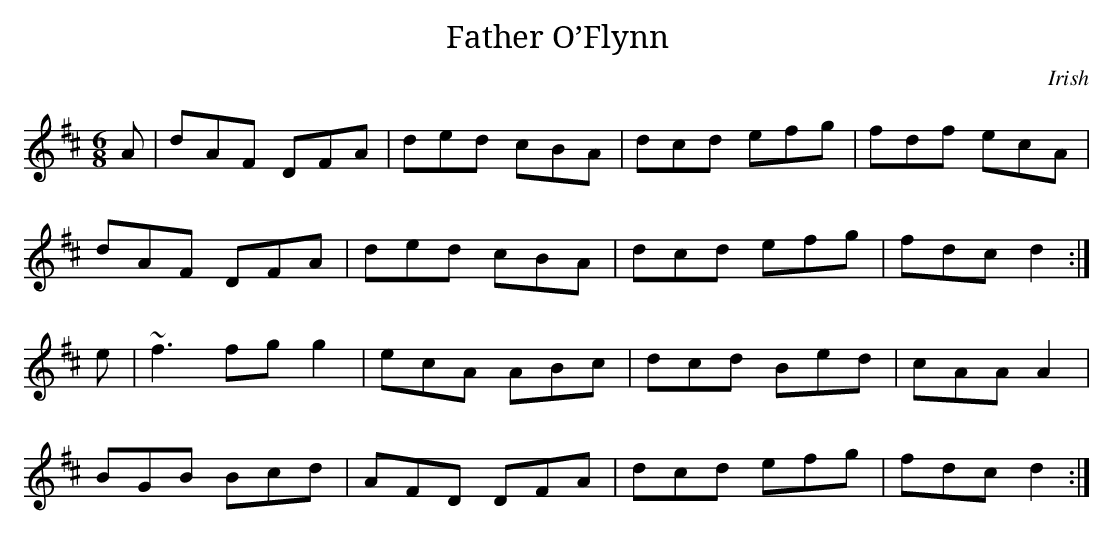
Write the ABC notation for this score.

X:1
T:Father O’Flynn
M:6/8
K:D
A | dAF DFA | ded cBA | dcd efg | fdf ecA |
dAF DFA | ded cBA | dcd efg | fdc d2 :|
e | ~f3 fgg2 | ecA ABc | dcd Bed | cAA A2 |
BGB Bcd | AFD DFA | dcd efg | fdc d2 :|
